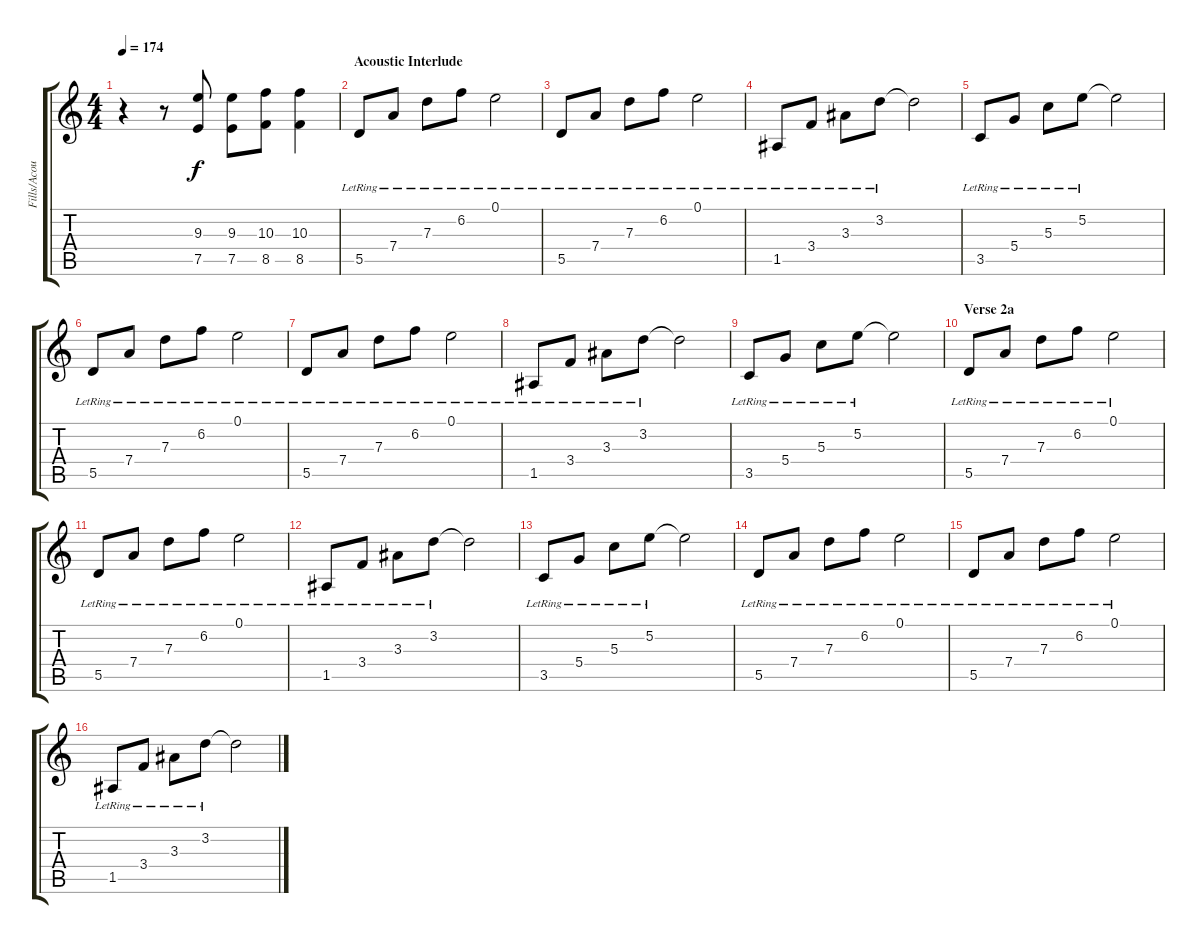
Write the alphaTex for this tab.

\track ("Fills/Acoustic" "Fills/Acou") {instrument overdrivenguitar}
\staff {score tabs}
\tuning (E4 B3 G3 D3 A2 D2) {hide}
\ts (4 4)
\tempo 174
\clef g2
\ks c
r.4{dy f} r.8 (9.3 7.5).8 (9.3 7.5).8 (10.3 8.5).8 (10.3 8.5).4 |
\section ("" "Acoustic Interlude")
5.5{lr}.8{volume 13 balance 8 instrument acousticguitarsteel} 7.4{lr}.8 7.3{lr}.8 6.2{lr}.8 0.1{lr}.2 |
5.5{lr}.8 7.4{lr}.8 7.3{lr}.8 6.2{lr}.8 0.1{lr}.2 |
1.5{lr}.8 3.4{lr}.8 3.3{lr}.8 3.2{lr}.8 3.2{t}.2 |
3.5{lr}.8 5.4{lr}.8 5.3{lr}.8 5.2{lr}.8 5.2{t}.2 |
5.5{lr}.8 7.4{lr}.8 7.3{lr}.8 6.2{lr}.8 0.1{lr}.2 |
5.5{lr}.8 7.4{lr}.8 7.3{lr}.8 6.2{lr}.8 0.1{lr}.2 |
1.5{lr}.8 3.4{lr}.8 3.3{lr}.8 3.2{lr}.8 3.2{t}.2 |
3.5{lr}.8 5.4{lr}.8 5.3{lr}.8 5.2{lr}.8 5.2{t}.2 |
\section ("" "Verse 2a")
5.5{lr}.8 7.4{lr}.8 7.3{lr}.8 6.2{lr}.8 0.1{lr}.2 |
5.5{lr}.8 7.4{lr}.8 7.3{lr}.8 6.2{lr}.8 0.1{lr}.2 |
1.5{lr}.8 3.4{lr}.8 3.3{lr}.8 3.2{lr}.8 3.2{t}.2 |
3.5{lr}.8 5.4{lr}.8 5.3{lr}.8 5.2{lr}.8 5.2{t}.2 |
5.5{lr}.8 7.4{lr}.8 7.3{lr}.8 6.2{lr}.8 0.1{lr}.2 |
5.5{lr}.8 7.4{lr}.8 7.3{lr}.8 6.2{lr}.8 0.1{lr}.2 |
1.5{lr}.8 3.4{lr}.8 3.3{lr}.8 3.2{lr}.8 3.2{t}.2
